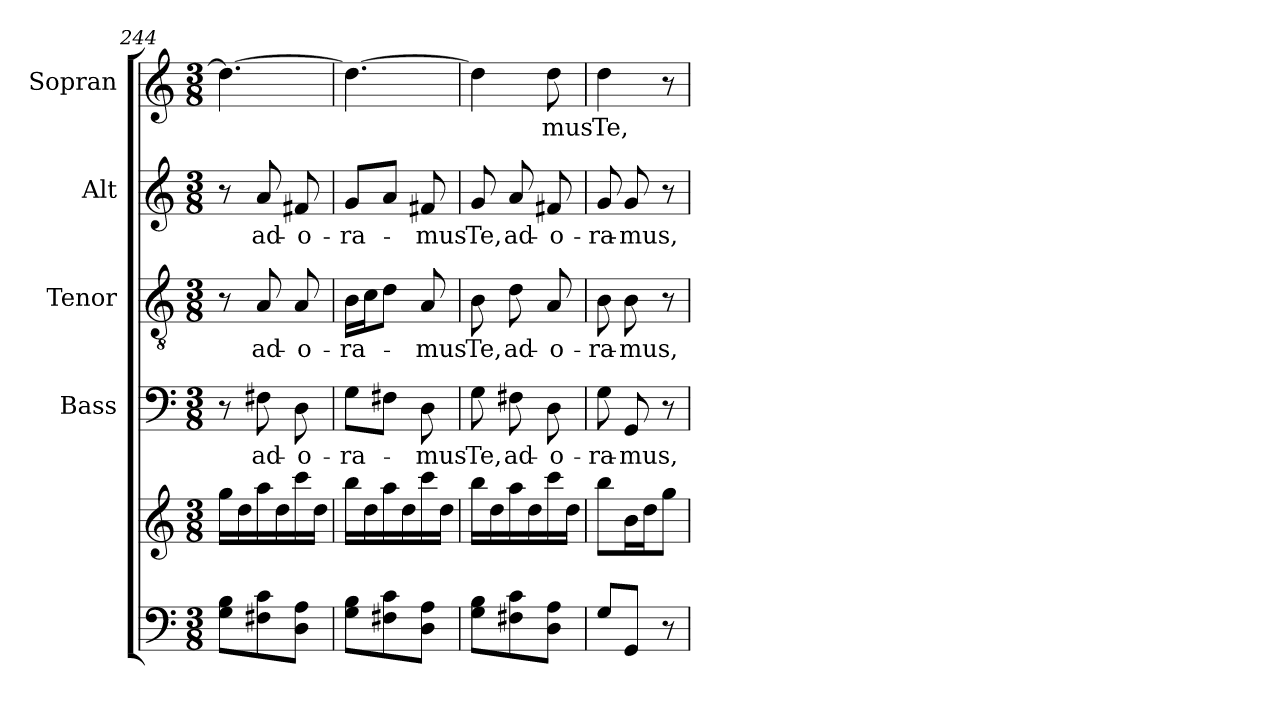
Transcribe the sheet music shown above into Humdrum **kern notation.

**kern	**kern	**kern	**text	**kern	**text	**kern	**text	**kern	**text
*part5	*part5	*part4	*part4	*part3	*part3	*part2	*part2	*part1	*part1
*staff6	*staff5	*staff4	*staff4	*staff3	*staff3	*staff2	*staff2	*staff1	*staff1
*	*	*I"Bass	*	*I"Tenor	*	*I"Alt	*	*I"Sopran	*
*	*	*I'B.	*	*I'T.	*	*I'A.	*	*I'S.	*
*clefF4	*clefG2	*clefF4	*	*clefGv2	*	*clefG2	*	*clefG2	*
*k[]	*k[]	*k[]	*	*k[]	*	*k[]	*	*k[]	*
*C:	*C:	*C:	*	*C:	*	*C:	*	*C:	*
*M3/8	*M3/8	*M3/8	*	*M3/8	*	*M3/8	*	*M3/8	*
=244	=244	=244	=244	=244	=244	=244	=244	=244	=244
8G\ 8B\L	16gg\LL	8r	.	8r	.	8r	.	4.dd\_	.
.	16dd\	.	.	.	.	.	.	.	.
!	!	!	!LO:LY:b	!	!LO:LY:b	!	!LO:LY:b	!	!
8F#X\ 8c\	16aa\	8F#X\	ad-	8A/	ad-	8a/	ad-	.	.
.	16dd\	.	.	.	.	.	.	.	.
!	!	!	!LO:LY:b	!	!LO:LY:b	!	!LO:LY:b	!	!
8D\ 8A\J	16ccc\	8D\	-o-	8A/	-o-	8f#X/	-o-	.	.
.	16dd\JJ	.	.	.	.	.	.	.	.
=245	=245	=245	=245	=245	=245	=245	=245	=245	=245
!	!	!	!LO:LY:b	!	!LO:LY:b	!	!LO:LY:b	!	!
8G\ 8B\L	16bb\LL	8G\L	-ra-	16B\LL	-ra-	8g/L	-ra-	4.dd\_	.
.	16dd\	.	.	16c\J	.	.	.	.	.
8F#X\ 8c\	16aa\	8F#X\J	.	8d\J	.	8a/J	.	.	.
.	16dd\	.	.	.	.	.	.	.	.
!	!	!	!LO:LY:b	!	!LO:LY:b	!	!LO:LY:b	!	!
8D\ 8A\J	16ccc\	8D\	-mus	8A/	-mus	8f#X/	-mus	.	.
.	16dd\JJ	.	.	.	.	.	.	.	.
=246	=246	=246	=246	=246	=246	=246	=246	=246	=246
!	!	!	!LO:LY:b	!	!LO:LY:b	!	!LO:LY:b	!	!
8G\ 8B\L	16bb\LL	8G\	Te,	8B\	Te,	8g/	Te,	4dd\]	.
.	16dd\	.	.	.	.	.	.	.	.
!	!	!	!LO:LY:b	!	!LO:LY:b	!	!LO:LY:b	!	!
8F#X\ 8c\	16aa\	8F#X\	ad-	8d\	ad-	8a/	ad-	.	.
.	16dd\	.	.	.	.	.	.	.	.
!	!	!	!LO:LY:b	!	!LO:LY:b	!	!LO:LY:b	!	!LO:LY:b
8D\ 8A\J	16ccc\	8D\	-o-	8A/	-o-	8f#X/	-o-	8dd\	-mus
.	16dd\JJ	.	.	.	.	.	.	.	.
=247	=247	=247	=247	=247	=247	=247	=247	=247	=247
!	!	!	!LO:LY:b	!	!LO:LY:b	!	!LO:LY:b	!	!LO:LY:b
8G/L	8bb\L	8G\	-ra-	8B\	-ra-	8g/	-ra-	4dd\	Te,
!	!	!	!LO:LY:b	!	!LO:LY:b	!	!LO:LY:b	!	!
8GG/J	16b\L	8GG/	-mus,	8B\	-mus,	8g/	-mus,	.	.
.	16dd\J	.	.	.	.	.	.	.	.
8r	8gg\J	8r	.	8r	.	8r	.	8r	.
=	=	=	=	=	=	=	=	=	=
*-	*-	*-	*-	*-	*-	*-	*-	*-	*-
